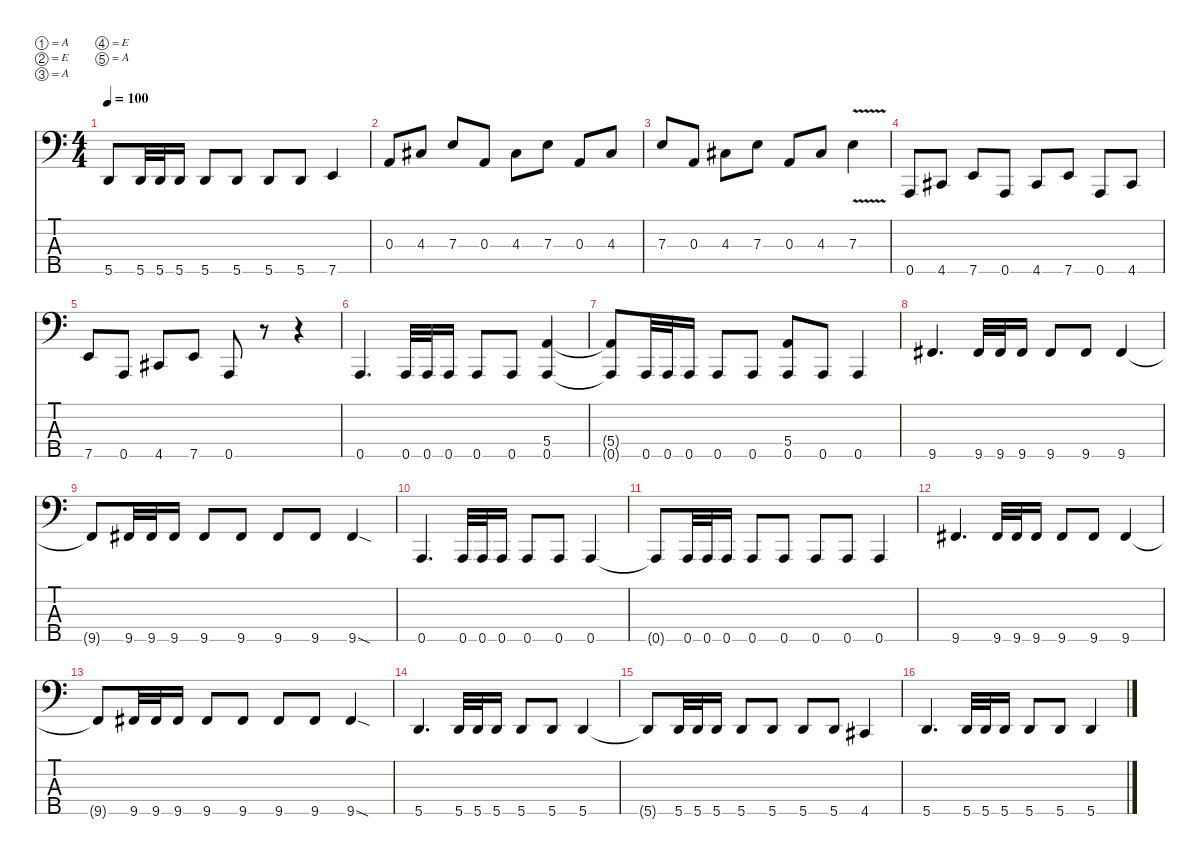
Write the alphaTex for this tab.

\defaultSystemsLayout 4
\hideDynamics
\bracketExtendMode nobrackets
\singleTrackTrackNamePolicy hidden
\multiTrackTrackNamePolicy hidden
\firstSystemTrackNameMode fullname
\otherSystemsTrackNameOrientation horizontal
\track ("Bass" "el.bs.") {instrument electricbasspick}
\staff {score tabs}
\tuning (A2 E2 A1 E1 A0)
\ts (4 4)
\tempo 100
\clef f4
\ks c
5.5{t}.8{dy f beam Up} 5.5.32{beam Up} 5.5.32{beam Up} 5.5.16{beam Up} 5.5.8{beam Up} 5.5.8{beam Up} 5.5.8{beam Up} 5.5.8{beam Up} 7.5.4{beam Up} |
0.3.8{beam Up} 4.3{acc #}.8{beam Up} 7.3.8{beam Up} 0.3.8{beam Up} 4.3{acc #}.8{beam Down} 7.3.8{beam Down} 0.3.8{beam Up} 4.3{acc #}.8{beam Up} |
7.3.8{beam Up} 0.3.8{beam Up} 4.3{acc #}.8{beam Down} 7.3.8{beam Down} 0.3.8{beam Up} 4.3{acc #}.8{beam Up} 7.3{v}.4{beam Down} |
0.5.8{beam Up} 4.5{acc #}.8{beam Up} 7.5.8{beam Up} 0.5.8{beam Up} 4.5{acc #}.8{beam Up} 7.5.8{beam Up} 0.5.8{beam Up} 4.5{acc #}.8{beam Up} |
7.5.8{beam Up} 0.5.8{beam Up} 4.5{acc #}.8{beam Up} 7.5.8{beam Up} 0.5.8{beam Up} r.8{beam Up} r.4{beam Up} |
0.5.4{d beam Up} 0.5.32{beam Up} 0.5.32{beam Up} 0.5.16{beam Up} 0.5.8{beam Up} 0.5.8{beam Up} (5.4 0.5).4{beam Up} |
(5.4{t} 0.5{t}).8{beam Up} 0.5.32{beam Up} 0.5.32{beam Up} 0.5.16{beam Up} 0.5.8{beam Up} 0.5.8{beam Up} (5.4 0.5).8{beam Up} 0.5.8{beam Up} 0.5.4{beam Up} |
9.5{acc #}.4{d beam Up} 9.5{acc #}.32{beam Up} 9.5{acc #}.32{beam Up} 9.5{acc #}.16{beam Up} 9.5{acc #}.8{beam Up} 9.5{acc #}.8{beam Up} 9.5{acc #}.4{beam Up} |
9.5{t acc #}.8{beam Up} 9.5{acc #}.32{beam Up} 9.5{acc #}.32{beam Up} 9.5{acc #}.16{beam Up} 9.5{acc #}.8{beam Up} 9.5{acc #}.8{beam Up} 9.5{acc #}.8{beam Up} 9.5{acc #}.8{beam Up} 9.5{sod acc #}.4{beam Up} |
0.5.4{d beam Up} 0.5.32{beam Up} 0.5.32{beam Up} 0.5.16{beam Up} 0.5.8{beam Up} 0.5.8{beam Up} 0.5.4{beam Up} |
0.5{t}.8{beam Up} 0.5.32{beam Up} 0.5.32{beam Up} 0.5.16{beam Up} 0.5.8{beam Up} 0.5.8{beam Up} 0.5.8{beam Up} 0.5.8{beam Up} 0.5.4{beam Up} |
9.5{acc #}.4{d beam Up} 9.5{acc #}.32{beam Up} 9.5{acc #}.32{beam Up} 9.5{acc #}.16{beam Up} 9.5{acc #}.8{beam Up} 9.5{acc #}.8{beam Up} 9.5{acc #}.4{beam Up} |
9.5{t acc #}.8{beam Up} 9.5{acc #}.32{beam Up} 9.5{acc #}.32{beam Up} 9.5{acc #}.16{beam Up} 9.5{acc #}.8{beam Up} 9.5{acc #}.8{beam Up} 9.5{acc #}.8{beam Up} 9.5{acc #}.8{beam Up} 9.5{sod acc #}.4{beam Up} |
5.5.4{d beam Up} 5.5.32{beam Up} 5.5.32{beam Up} 5.5.16{beam Up} 5.5.8{beam Up} 5.5.8{beam Up} 5.5.4{beam Up} |
5.5{t}.8{beam Up} 5.5.32{beam Up} 5.5.32{beam Up} 5.5.16{beam Up} 5.5.8{beam Up} 5.5.8{beam Up} 5.5.8{beam Up} 5.5.8{beam Up} 4.5{acc #}.4{beam Up} |
5.5.4{d beam Up} 5.5.32{beam Up} 5.5.32{beam Up} 5.5.16{beam Up} 5.5.8{beam Up} 5.5.8{beam Up} 5.5.4{beam Up}
